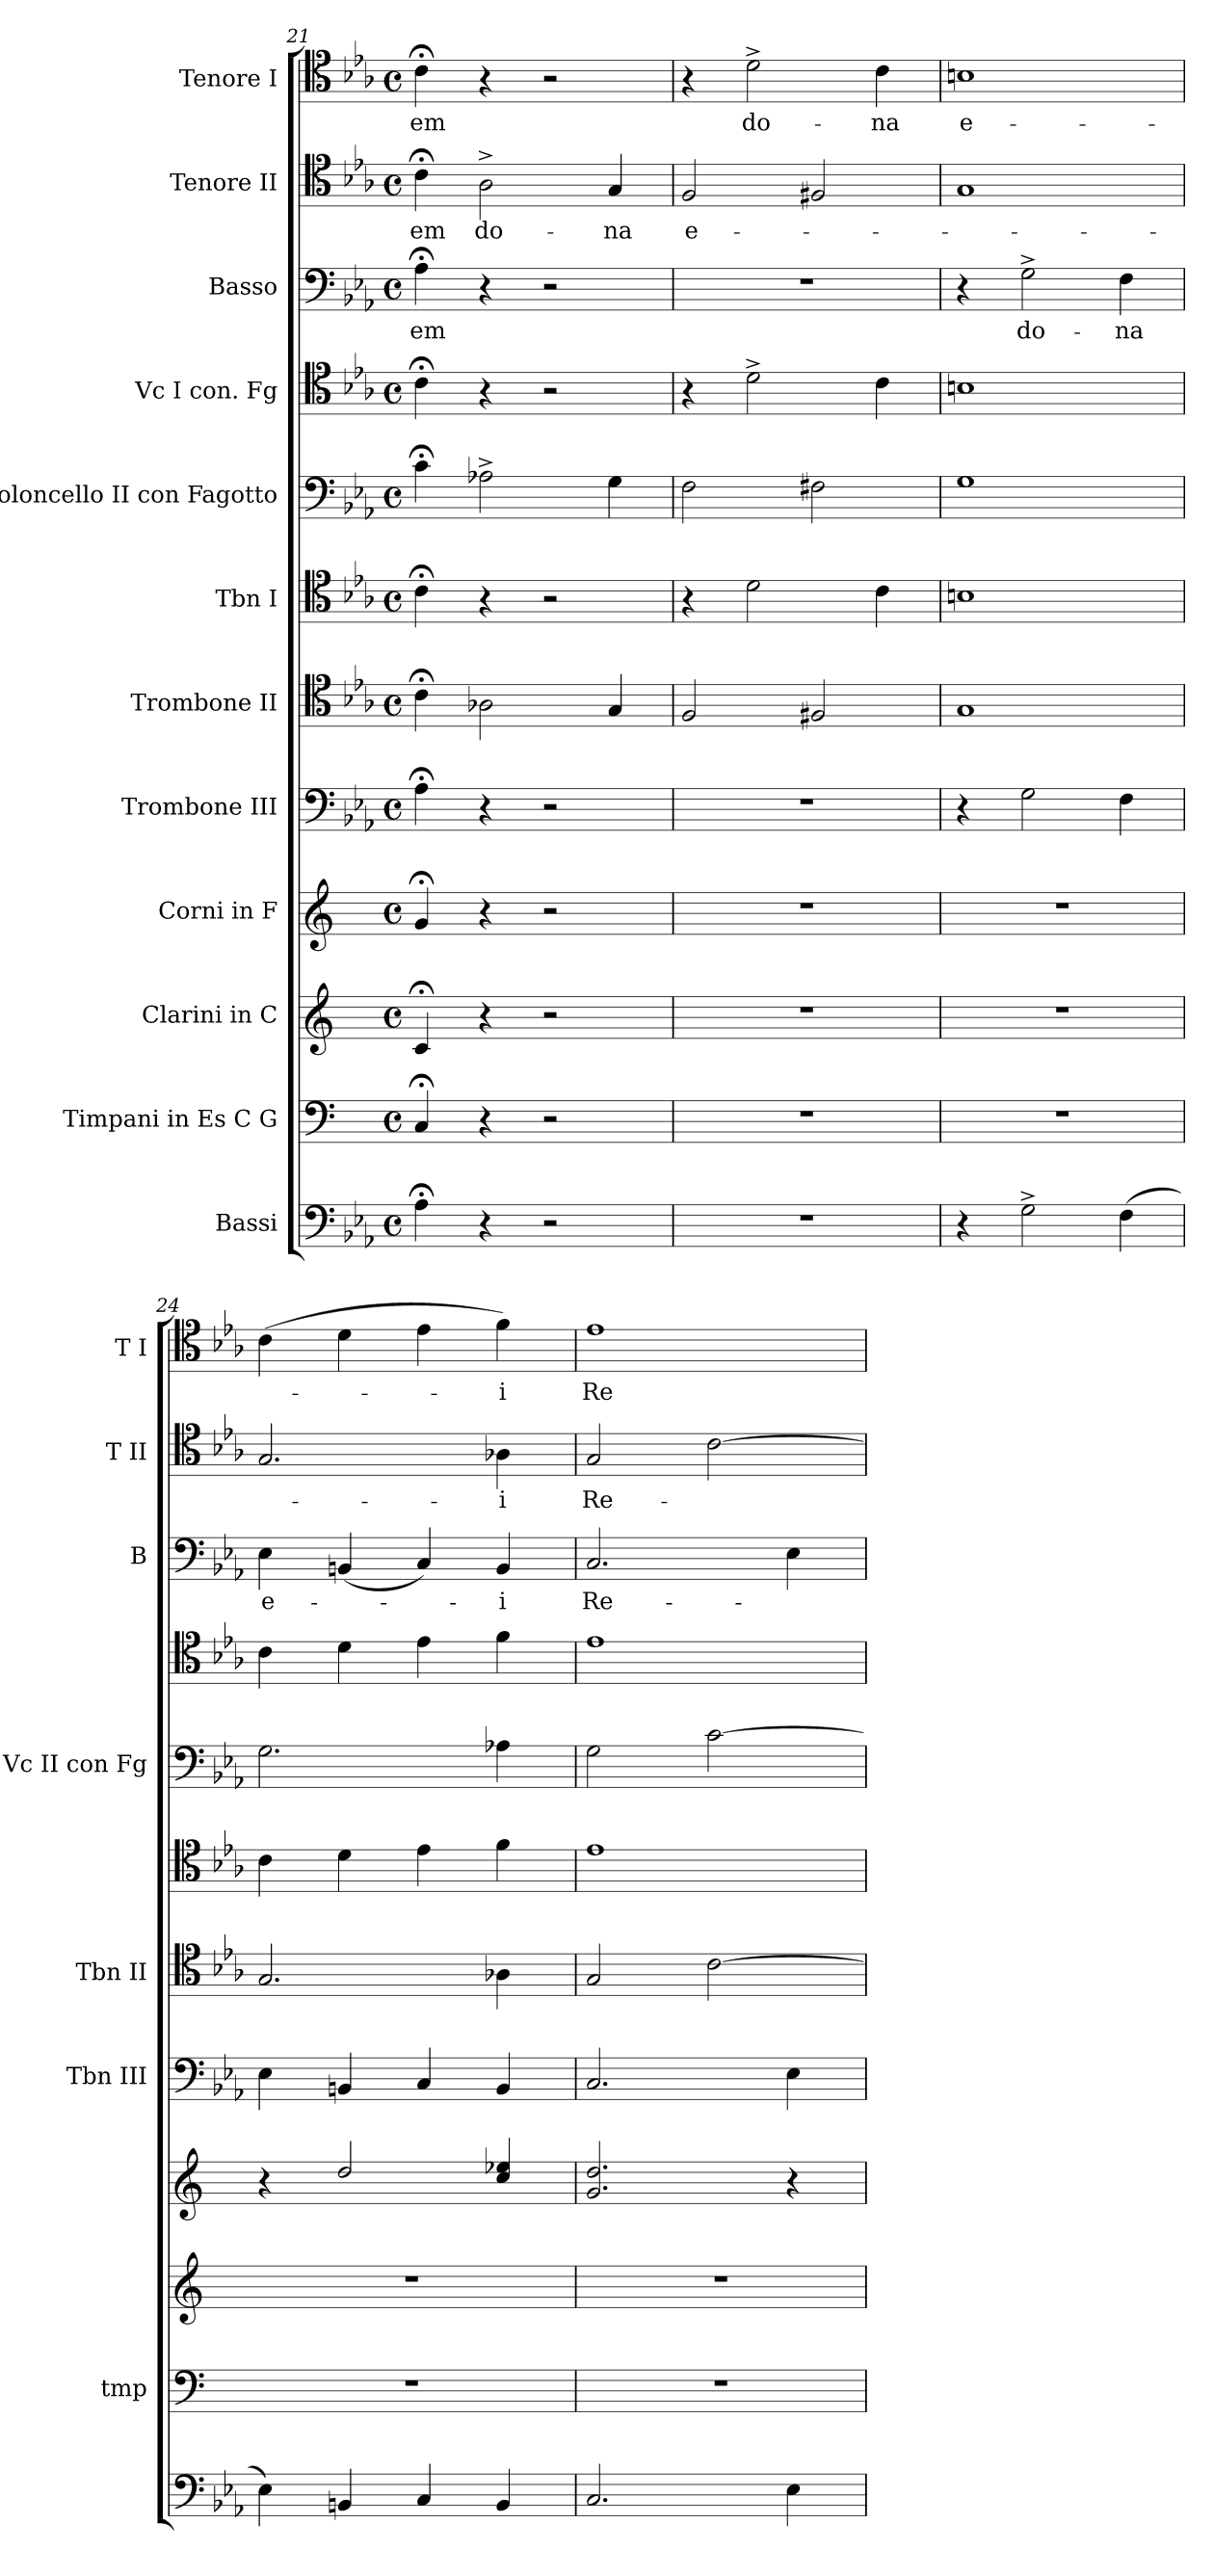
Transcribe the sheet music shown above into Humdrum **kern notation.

**kern	**kern	**kern	**kern	**kern	**kern	**kern	**kern	**kern	**kern	**text	**kern	**text	**kern	**text
*part12	*part11	*part10	*part9	*part8	*part7	*part6	*part5	*part4	*part3	*part3	*part2	*part2	*part1	*part1
*staff12	*staff11	*staff10	*staff9	*staff8	*staff7	*staff6	*staff5	*staff4	*staff3	*staff3	*staff2	*staff2	*staff1	*staff1
*I"Bassi	*I"Timpani in Es C G	*I"Clarini in C	*I"Corni in F	*I"Trombone III	*I"Trombone II	*I"Tbn I	*I"Violoncello II con Fagotto	*I"Vc I con. Fg	*I"Basso	*	*I"Tenore II	*	*I"Tenore I	*
*	*I'tmp	*	*	*I'Tbn III	*I'Tbn II	*	*I'Vc II con Fg	*	*I'B	*	*I'T II	*	*I'T I	*
*clefF4	*clefF4	*clefG2	*clefG2	*clefF4	*clefC4	*clefC4	*clefF4	*clefC4	*clefF4	*	*clefC4	*	*clefC4	*
*	*	*	*ITrd4c7	*	*	*	*	*	*	*	*	*	*	*
*k[b-e-a-]	*k[]	*k[]	*k[b-]	*k[b-e-a-]	*k[b-e-a-]	*k[b-e-a-]	*k[b-e-a-]	*k[b-e-a-]	*k[b-e-a-]	*	*k[b-e-a-]	*	*k[b-e-a-]	*
*c:	*	*	*	*c:	*c:	*c:	*c:	*c:	*c:	*	*c:	*	*c:	*
*M4/4	*M4/4	*M4/4	*M4/4	*M4/4	*M4/4	*M4/4	*M4/4	*M4/4	*M4/4	*	*M4/4	*	*M4/4	*
*met(c)	*met(c)	*met(c)	*met(c)	*met(c)	*met(c)	*met(c)	*met(c)	*met(c)	*met(c)	*	*met(c)	*	*met(c)	*
=21	=21	=21	=21	=21	=21	=21	=21	=21	=21	=21	=21	=21	=21	=21
4A-;<\	4C;</	4c;</	4c;</	4A-;<\	4c;<\	4c;<\	4c;<\	4c;<\	4A-;<\	-em	4c;<\	-em	4c;<\	-em
4r	4r	4r	4r	4r	2A-X\	4r	2A-X^\	4r	4r	.	2A-^\	do-	4r	.
2r	2r	2r	2r	2r	.	2r	.	2r	2r	.	.	.	2r	.
.	.	.	.	.	4G/	.	4G\	.	.	.	4G/	-na	.	.
=22	=22	=22	=22	=22	=22	=22	=22	=22	=22	=22	=22	=22	=22	=22
1r	1r	1r	1r	1r	2F/	4r	2F\	4r	1r	.	2F/	e-	4r	.
.	.	.	.	.	.	2d\	.	2d^\	.	.	.	.	2d^\	do-
.	.	.	.	.	2F#X/	.	2F#X\	.	.	.	2F#X/	.	.	.
.	.	.	.	.	.	4c\	.	4c\	.	.	.	.	4c\	-na
=23	=23	=23	=23	=23	=23	=23	=23	=23	=23	=23	=23	=23	=23	=23
4r	1r	1r	1r	4r	1G/	1Bn\	1G\	1Bn\	4r	.	1G/	.	1Bn\	e-
2G^\	.	.	.	2G\	.	.	.	.	2G^\	do-	.	.	.	.
(>4F\	.	.	.	4F\	.	.	.	.	4F\	-na	.	.	.	.
=24	=24	=24	=24	=24	=24	=24	=24	=24	=24	=24	=24	=24	=24	=24
4E-\)	1r	1r	4r	4E-\	2.G/	4c\	2.G\	4c\	4E-\	e-	2.G/	.	(>4c\	.
4BBn/	.	.	2g/	4BBn/	.	4d\	.	4d\	(<4BBn/	.	.	.	4d\	.
4C/	.	.	.	4C/	.	4e-\	.	4e-\	4C/)	.	.	.	4e-\	.
4BB/	.	.	4f/ 4a-X/	4BB/	4A-X\	4f\	4A-X\	4f\	4BB/	-i	4A-X\	-i	4f\)	-i
=25	=25	=25	=25	=25	=25	=25	=25	=25	=25	=25	=25	=25	=25	=25
2.C/	1r	1r	2.c/ 2.g/	2.C/	2G/	1e-\	2G\	1e-\	2.C/	Re-	2G/	Re-	1e-\	Re-
.	.	.	.	.	[2c\	.	[2c\	.	.	.	[2c\	.	.	.
4E-\	.	.	4r	4E-\	.	.	.	.	4E-\	.	.	.	.	.
=	=	=	=	=	=	=	=	=	=	=	=	=	=	=
*-	*-	*-	*-	*-	*-	*-	*-	*-	*-	*-	*-	*-	*-	*-
